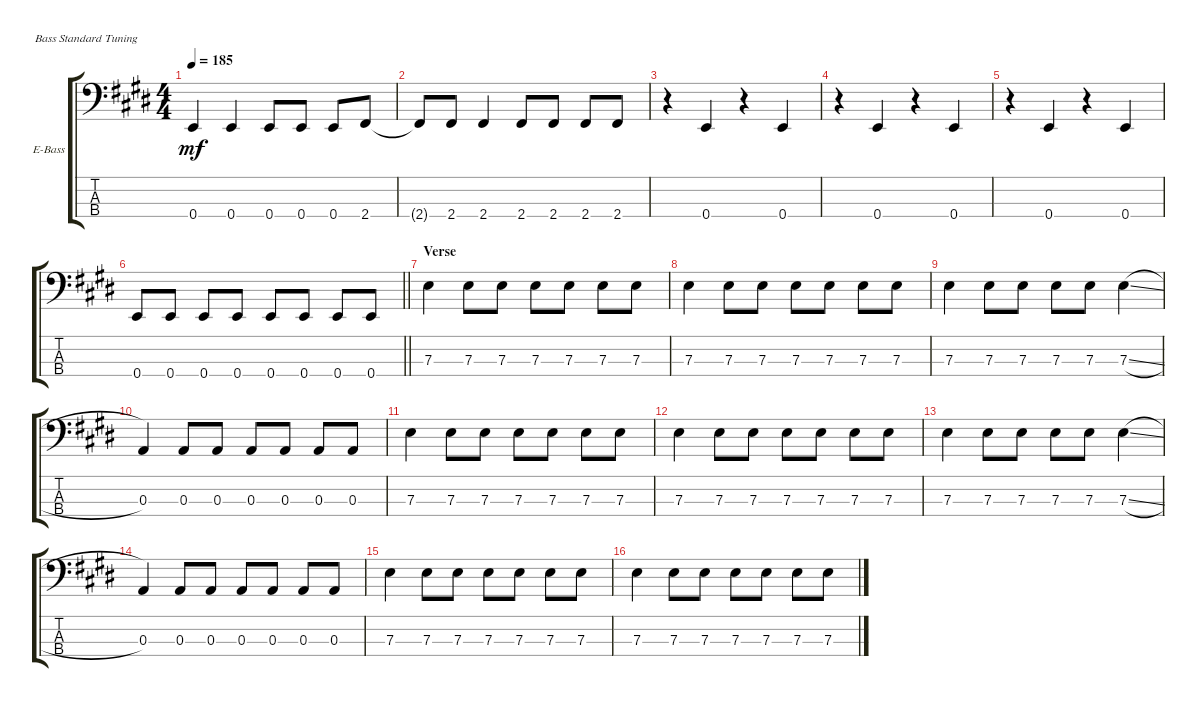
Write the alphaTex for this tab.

\defaultSystemsLayout 4
\bracketExtendMode groupsimilarinstruments
\firstSystemTrackNameOrientation horizontal
\otherSystemsTrackNameOrientation horizontal
\track ("Bass" "E-Bass") {instrument electricbassfinger}
\staff {score tabs}
\tuning (G2 D2 A1 E1)
\ts (4 4)
\tempo 185
\clef f4
\ks e
0.4.4{dy mf} 0.4.4 0.4.8 0.4.8 0.4.8 2.4.8 |
2.4{t}.8 2.4.8 2.4.4 2.4.8 2.4.8 2.4.8 2.4.8 |
r.4 0.4.4 r.4 0.4.4 |
r.4 0.4.4 r.4 0.4.4 |
r.4 0.4.4 r.4 0.4.4 |
\barLineRight lightlight
0.4.8 0.4.8 0.4.8 0.4.8 0.4.8 0.4.8 0.4.8 0.4.8 |
\section ("" "Verse")
7.3.4 7.3.8 7.3.8 7.3.8 7.3.8 7.3.8 7.3.8 |
7.3.4 7.3.8 7.3.8 7.3.8 7.3.8 7.3.8 7.3.8 |
7.3.4 7.3.8 7.3.8 7.3.8 7.3.8 7.3{sl}.4 |
0.3.4 0.3.8 0.3.8 0.3.8 0.3.8 0.3.8 0.3.8 |
7.3.4 7.3.8 7.3.8 7.3.8 7.3.8 7.3.8 7.3.8 |
7.3.4 7.3.8 7.3.8 7.3.8 7.3.8 7.3.8 7.3.8 |
7.3.4 7.3.8 7.3.8 7.3.8 7.3.8 7.3{sl}.4 |
0.3.4 0.3.8 0.3.8 0.3.8 0.3.8 0.3.8 0.3.8 |
7.3.4 7.3.8 7.3.8 7.3.8 7.3.8 7.3.8 7.3.8 |
7.3.4 7.3.8 7.3.8 7.3.8 7.3.8 7.3.8 7.3.8
